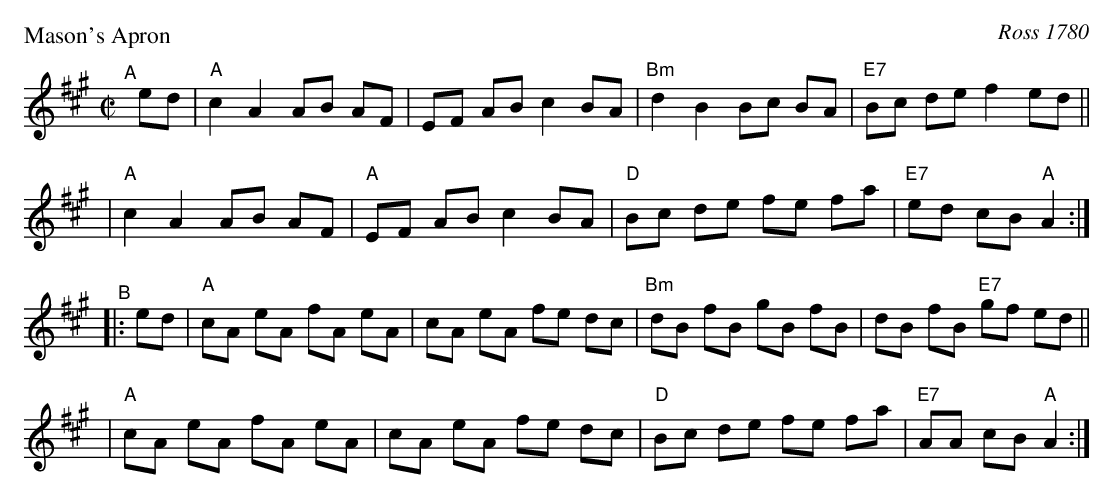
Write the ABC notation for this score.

X:1
P: Mason's Apron
O: Ross 1780
M: C|
L: 1/8
K: A
"^A"[|] ed \
| "A"c2 A2 AB AF | EF AB c2 BA | "Bm"d2 B2 Bc BA | "E7"Bc de f2 ed ||
| "A"c2 A2 AB AF | "A"EF AB c2 BA | "D"Bc de fe fa | "E7"ed cB "A"A2 :|
"^B"|: ed \
| "A"cA eA fA eA | cA eA fe dc | "Bm"dB fB gB fB | dB fB "E7"gf ed ||
| "A"cA eA fA eA | cA eA fe dc | "D"Bc de fe fa | "E7"AA cB "A"A2 :|
